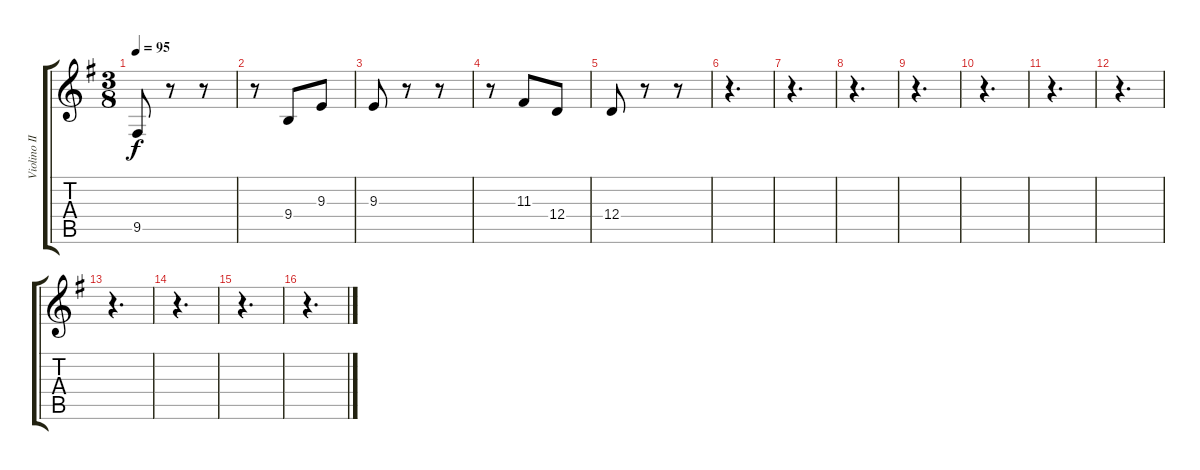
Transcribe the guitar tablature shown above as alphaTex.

\track ("Violino II. di ripieno" "Violino II") {instrument violin}
\staff {score tabs}
\tuning (E4 B3 G3 D3 A2 E2) {hide}
\ts (3 8)
\tempo 95
\clef g2
\ks g
9.5.8{dy f} r.8 r.8 |
r.8 9.4.8 9.3.8 |
9.3.8 r.8 r.8 |
r.8 11.3.8 12.4.8 |
12.4.8 r.8 r.8 |
r.4{d} |
r.4{d} |
r.4{d} |
r.4{d} |
r.4{d} |
r.4{d} |
r.4{d} |
r.4{d} |
r.4{d} |
r.4{d} |
r.4{d}
